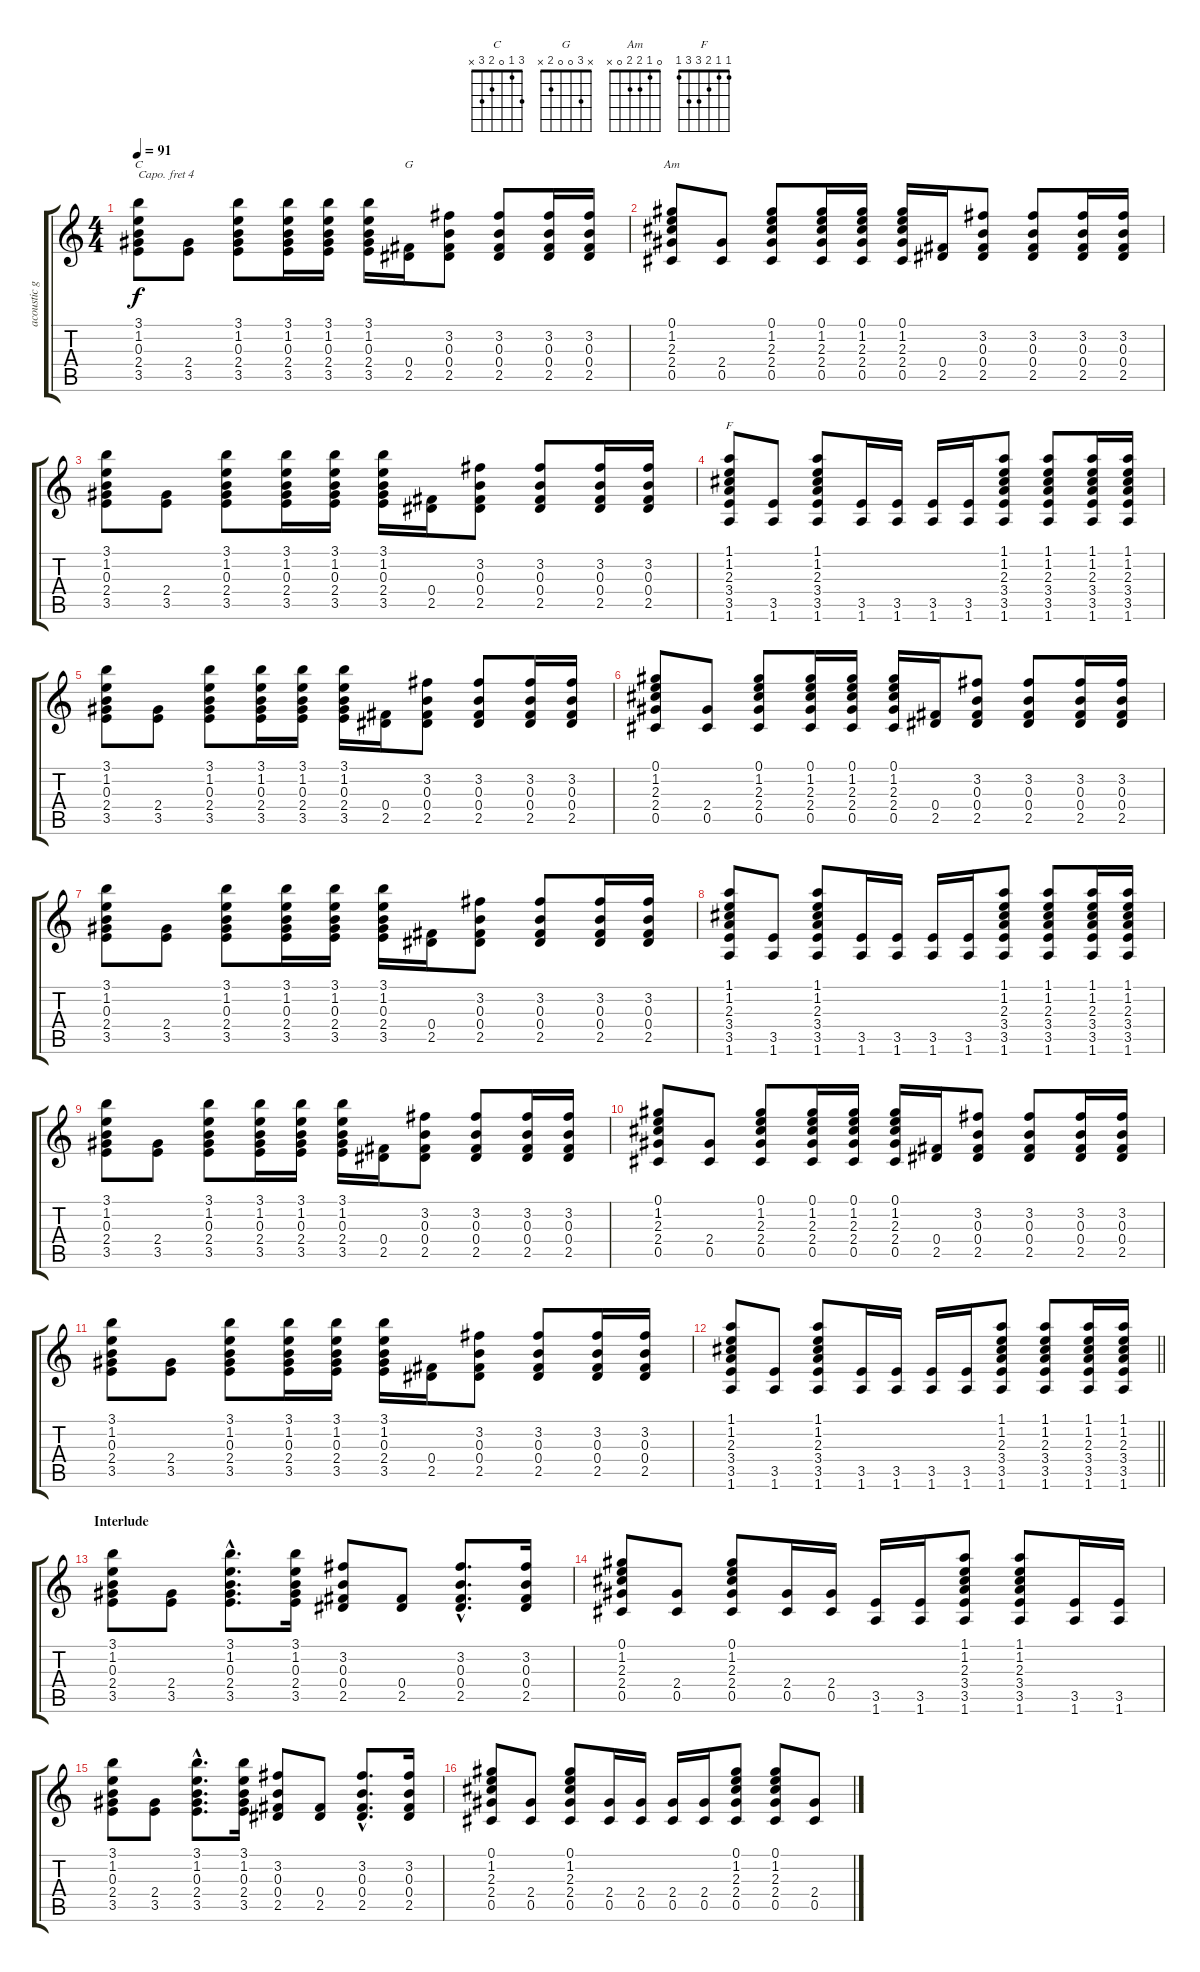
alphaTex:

\track ("acoustic guitar" "acoustic g") {instrument acousticguitarsteel}
\staff {score tabs}
\capo 4
\tuning (E4 B3 G3 D3 A2 E2) {hide}
\chord ("C" 3 1 0 2 3 x)
\chord ("G" x 3 0 0 2 x)
\chord ("Am" 0 1 2 2 0 x)
\chord ("F" 1 1 2 3 3 1)
\ts (4 4)
\tempo 91
\clef g2
\ks c
(3.1 1.2 0.3 2.4 3.5).8{ch "C" dy f} (2.4 3.5).8 (3.1 1.2 0.3 2.4 3.5).8 (3.1 1.2 0.3 2.4 3.5).16 (3.1 1.2 0.3 2.4 3.5).16 (3.1 1.2 0.3 2.4 3.5).16 (0.4 2.5).16{ch "G"} (3.2 0.3 0.4 2.5).8 (3.2 0.3 0.4 2.5).8 (3.2 0.3 0.4 2.5).16 (3.2 0.3 0.4 2.5).16 |
(0.1 1.2 2.3 2.4 0.5).8{ch "Am"} (2.4 0.5).8 (0.1 1.2 2.3 2.4 0.5).8 (0.1 1.2 2.3 2.4 0.5).16 (0.1 1.2 2.3 2.4 0.5).16 (0.1 1.2 2.3 2.4 0.5).16 (0.4 2.5).16 (3.2 0.3 0.4 2.5).8 (3.2 0.3 0.4 2.5).8 (3.2 0.3 0.4 2.5).16 (3.2 0.3 0.4 2.5).16 |
(3.1 1.2 0.3 2.4 3.5).8 (2.4 3.5).8 (3.1 1.2 0.3 2.4 3.5).8 (3.1 1.2 0.3 2.4 3.5).16 (3.1 1.2 0.3 2.4 3.5).16 (3.1 1.2 0.3 2.4 3.5).16 (0.4 2.5).16 (3.2 0.3 0.4 2.5).8 (3.2 0.3 0.4 2.5).8 (3.2 0.3 0.4 2.5).16 (3.2 0.3 0.4 2.5).16 |
(1.1 1.2 2.3 3.4 3.5 1.6).8{ch "F"} (3.5 1.6).8 (1.1 1.2 2.3 3.4 3.5 1.6).8 (3.5 1.6).16 (3.5 1.6).16 (3.5 1.6).16 (3.5 1.6).16 (1.1 1.2 2.3 3.4 3.5 1.6).8 (1.1 1.2 2.3 3.4 3.5 1.6).8 (1.1 1.2 2.3 3.4 3.5 1.6).16 (1.1 1.2 2.3 3.4 3.5 1.6).16 |
(3.1 1.2 0.3 2.4 3.5).8 (2.4 3.5).8 (3.1 1.2 0.3 2.4 3.5).8 (3.1 1.2 0.3 2.4 3.5).16 (3.1 1.2 0.3 2.4 3.5).16 (3.1 1.2 0.3 2.4 3.5).16 (0.4 2.5).16 (3.2 0.3 0.4 2.5).8 (3.2 0.3 0.4 2.5).8 (3.2 0.3 0.4 2.5).16 (3.2 0.3 0.4 2.5).16 |
(0.1 1.2 2.3 2.4 0.5).8 (2.4 0.5).8 (0.1 1.2 2.3 2.4 0.5).8 (0.1 1.2 2.3 2.4 0.5).16 (0.1 1.2 2.3 2.4 0.5).16 (0.1 1.2 2.3 2.4 0.5).16 (0.4 2.5).16 (3.2 0.3 0.4 2.5).8 (3.2 0.3 0.4 2.5).8 (3.2 0.3 0.4 2.5).16 (3.2 0.3 0.4 2.5).16 |
(3.1 1.2 0.3 2.4 3.5).8 (2.4 3.5).8 (3.1 1.2 0.3 2.4 3.5).8 (3.1 1.2 0.3 2.4 3.5).16 (3.1 1.2 0.3 2.4 3.5).16 (3.1 1.2 0.3 2.4 3.5).16 (0.4 2.5).16 (3.2 0.3 0.4 2.5).8 (3.2 0.3 0.4 2.5).8 (3.2 0.3 0.4 2.5).16 (3.2 0.3 0.4 2.5).16 |
(1.1 1.2 2.3 3.4 3.5 1.6).8 (3.5 1.6).8 (1.1 1.2 2.3 3.4 3.5 1.6).8 (3.5 1.6).16 (3.5 1.6).16 (3.5 1.6).16 (3.5 1.6).16 (1.1 1.2 2.3 3.4 3.5 1.6).8 (1.1 1.2 2.3 3.4 3.5 1.6).8 (1.1 1.2 2.3 3.4 3.5 1.6).16 (1.1 1.2 2.3 3.4 3.5 1.6).16 |
(3.1 1.2 0.3 2.4 3.5).8 (2.4 3.5).8 (3.1 1.2 0.3 2.4 3.5).8 (3.1 1.2 0.3 2.4 3.5).16 (3.1 1.2 0.3 2.4 3.5).16 (3.1 1.2 0.3 2.4 3.5).16 (0.4 2.5).16 (3.2 0.3 0.4 2.5).8 (3.2 0.3 0.4 2.5).8 (3.2 0.3 0.4 2.5).16 (3.2 0.3 0.4 2.5).16 |
(0.1 1.2 2.3 2.4 0.5).8 (2.4 0.5).8 (0.1 1.2 2.3 2.4 0.5).8 (0.1 1.2 2.3 2.4 0.5).16 (0.1 1.2 2.3 2.4 0.5).16 (0.1 1.2 2.3 2.4 0.5).16 (0.4 2.5).16 (3.2 0.3 0.4 2.5).8 (3.2 0.3 0.4 2.5).8 (3.2 0.3 0.4 2.5).16 (3.2 0.3 0.4 2.5).16 |
(3.1 1.2 0.3 2.4 3.5).8 (2.4 3.5).8 (3.1 1.2 0.3 2.4 3.5).8 (3.1 1.2 0.3 2.4 3.5).16 (3.1 1.2 0.3 2.4 3.5).16 (3.1 1.2 0.3 2.4 3.5).16 (0.4 2.5).16 (3.2 0.3 0.4 2.5).8 (3.2 0.3 0.4 2.5).8 (3.2 0.3 0.4 2.5).16 (3.2 0.3 0.4 2.5).16 |
\barLineRight lightlight
(1.1 1.2 2.3 3.4 3.5 1.6).8 (3.5 1.6).8 (1.1 1.2 2.3 3.4 3.5 1.6).8 (3.5 1.6).16 (3.5 1.6).16 (3.5 1.6).16 (3.5 1.6).16 (1.1 1.2 2.3 3.4 3.5 1.6).8 (1.1 1.2 2.3 3.4 3.5 1.6).8 (1.1 1.2 2.3 3.4 3.5 1.6).16 (1.1 1.2 2.3 3.4 3.5 1.6).16 |
\section ("" "Interlude")
(3.1 1.2 0.3 2.4 3.5).8 (2.4 3.5).8 (3.1{hac} 1.2{hac} 0.3{hac} 2.4{hac} 3.5{hac}).8{d} (3.1 1.2 0.3 2.4 3.5).16 (3.2 0.3 0.4 2.5).8 (0.4 2.5).8 (3.2{hac} 0.3{hac} 0.4{hac} 2.5{hac}).8{d} (3.2 0.3 0.4 2.5).16 |
(0.1 1.2 2.3 2.4 0.5).8 (2.4 0.5).8 (0.1 1.2 2.3 2.4 0.5).8 (2.4 0.5).16 (2.4 0.5).16 (3.5 1.6).16 (3.5 1.6).16 (1.1 1.2 2.3 3.4 3.5 1.6).8 (1.1 1.2 2.3 3.4 3.5 1.6).8 (3.5 1.6).16 (3.5 1.6).16 |
(3.1 1.2 0.3 2.4 3.5).8 (2.4 3.5).8 (3.1{hac} 1.2{hac} 0.3{hac} 2.4{hac} 3.5{hac}).8{d} (3.1 1.2 0.3 2.4 3.5).16 (3.2 0.3 0.4 2.5).8 (0.4 2.5).8 (3.2{hac} 0.3{hac} 0.4{hac} 2.5{hac}).8{d} (3.2 0.3 0.4 2.5).16 |
(0.1 1.2 2.3 2.4 0.5).8 (2.4 0.5).8 (0.1 1.2 2.3 2.4 0.5).8 (2.4 0.5).16 (2.4 0.5).16 (2.4 0.5).16 (2.4 0.5).16 (0.1 1.2 2.3 2.4 0.5).8 (0.1 1.2 2.3 2.4 0.5).8 (2.4 0.5).8
